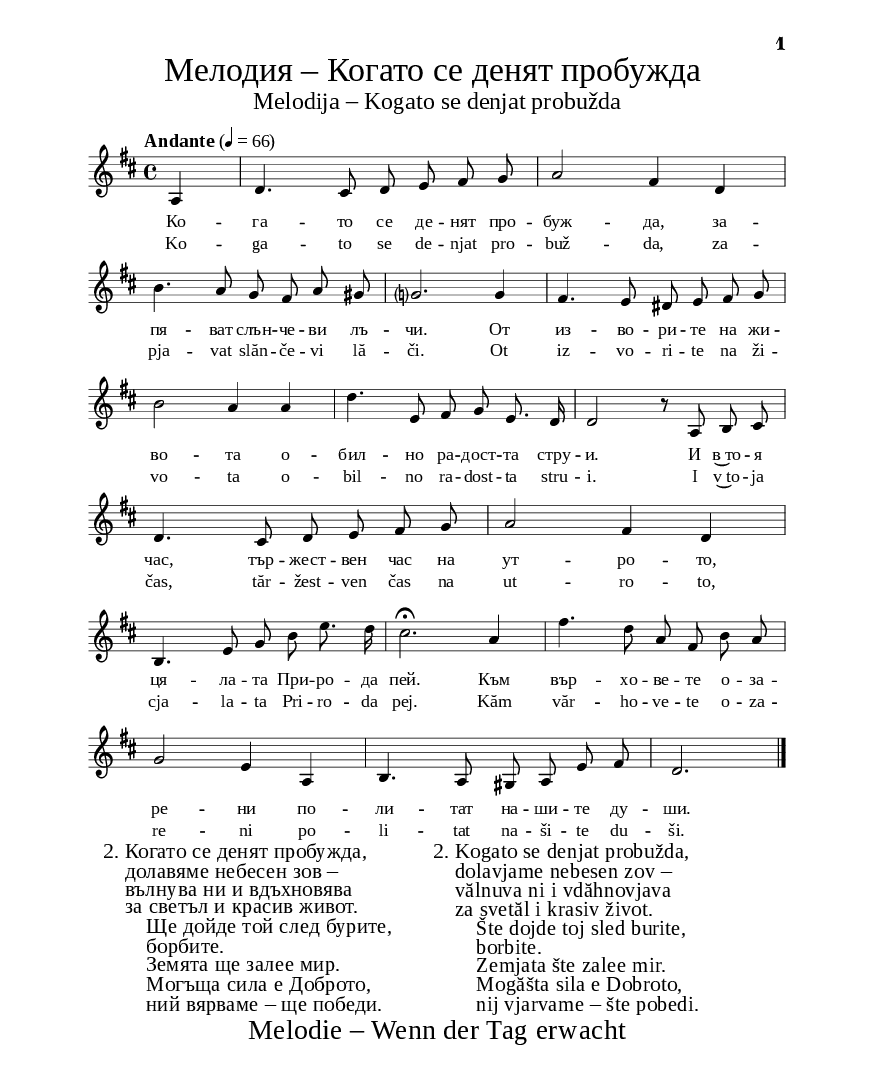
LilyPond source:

\version "2.24.2"

% include paper part and global functions
\include "include/globals.ily"

\bookpart {
  \label #'ref188
  \tocItem \markup "Мелодия – Когато се денят... – Melodija – Kogato se denjat..."
  \include "include/bookpart-paper.ily"
  \score {
    \include "include/score-layout.ily"

    \new Voice \relative c' {
      \clef treble
      \key d \major
      \time 4/4
      \tempoFunc "Andante" 4 "66"
      \autoBeamOff
      \partial 4
      a4 | d4. cis8 d8 e8 fis8 g8 | a2 fis4 d4 | \break

      b'4. a8 g fis a gis |g?2. g4 | fis4. e8 dis e fis g | \break

      b2 a4 a |d4. e,8 fis8 g8 e8. d16 | d2 r8 a8 b8 cis8 | \break

      d4. cis8 d e fis g | a2 fis4 d4 | \break

      b4. e8 g b e8. d16 | cis2.\fermata a4 | fis'4. d8 a fis b a \break |

      g2 e4 a,4 | b4. a8 gis a e'8 fis | d2 . \bar "|." \break
    }


    \addlyrics {
      Ко -- га -- то се де -- нят про -- буж -- да,
      за -- пя -- ват слън -- че -- ви лъ -- чи.
      От из -- во -- ри -- те на жи -- во -- та
      о -- бил -- но ра -- дост -- та стру -- и.
      И в~то -- я час, тър -- жест -- вен час на ут -- ро -- то,
      ця -- ла -- та При -- ро -- да пей.
      Към вър -- хо -- ве -- те о -- за -- ре -- ни
      по -- ли -- тат на -- ши -- те ду -- ши.}
    \addlyrics {
      Ko -- ga -- to se de -- njat pro -- buž -- da,
      za -- pja -- vat slăn -- če -- vi lă -- či.
      Ot iz -- vo -- ri -- te na ži -- vo -- ta
      o -- bil -- no ra -- dost -- ta stru -- i.
      I v~to -- ja čas, tăr -- žest -- ven čas na ut -- ro -- to,
      cja -- la -- ta Pri -- ro -- da pej.
      Kăm văr -- ho -- ve -- te o -- za -- re -- ni
      po -- li -- tat na -- ši -- te du -- ši.}

        \header {
          title = \titleFunc "Мелодия – Когато се денят пробужда " "Melodija – Kogato se denjat probužda"
        }

        \midi{}

      } % score

      \markup \fontsize #bgCoupletFontSize {
        \hspace #2
        \override #`(baseline-skip . ,bgCoupletBaselineSkip)
        \column {
          \line {   2. Когато се денят пробужда,}
          \line {   "   " долавяме небесен зов – }
          \line {   "   " вълнува ни и вдъхновява}
          \line {   "   " за светъл и красив живот.}
          \line {   "       " Ще дойде той след бурите, }
          \line {   "       " борбите.}
          \line {   "       " Земята ще залее мир.}
          \line {   "       " Могъща сила е Доброто,}
          \line {   "       " ний вярваме – ще победи.}
        }

        \hspace #5
        \override #`(baseline-skip . ,bgCoupletBaselineSkip)
         \column {
          \line {   2. Kogato se denjat probužda,}
          \line {   "   " dolavjame nebesen zov – }
          \line {   "   " vălnuva ni i vdăhnovjava}
          \line {   "   " za svetăl i krasiv život.}
          \line {   "       " Šte dojde toj sled burite, }
          \line {   "       " borbite.}
          \line {   "       " Zemjata šte zalee mir.}
          \line {   "       " Mogăšta sila e Dobroto,}
          \line {   "       " nij vjarvame – šte pobedi.}
        } %column
      } % markup

      % include foreign translation(s) of the song
      \version "2.24.2"

\markup \fill-line { \fontsize #deTitleFontSize "Melodie – Wenn der Tag erwacht" }
\markup \null
\markup \null
\markup \fontsize #deCoupletFontSize {
  \hspace #10
  \override #`(baseline-skip . ,deCoupletBaselineSkip)

  \column {
    \line { " " }

    \line { " "Wenn der Tag erwacht, }

    \line { " "beginnen die Sonnenstrahlen zu singen.}

    \line { " "Aus den Quellen des Lebens}

    \line { " "strömt in Fülle die Freude. }

    \line { " "Und in dieser feierlichen Morgenstunde}

    \line { " "singt die ganze Natur.}

    \line { " "Zu den beschienenen Gipfeln}

    \line { " "fliegen unsere Seelen.}

    \line { " " }

    \line { " "Wenn der Tag erwacht,}

    \line { " "vernehmen wir den himmlischen Ruf – }

    \line { " "er bewegt und inspiriert uns}

    \line { " "zu einem lichten und schönen Leben.}

    \line { " "Er wird kommen, nach den Stürmen, nach den Kämpfen.}

    \line { " "Frieden wird die Erde überfluten.}

    \line { " "Mächtige Kraft ist das Gute, }

    \line { " "wir glauben –  es wird siegen. }

  }
}


    } % bookpart

    % Più mosso
    %
